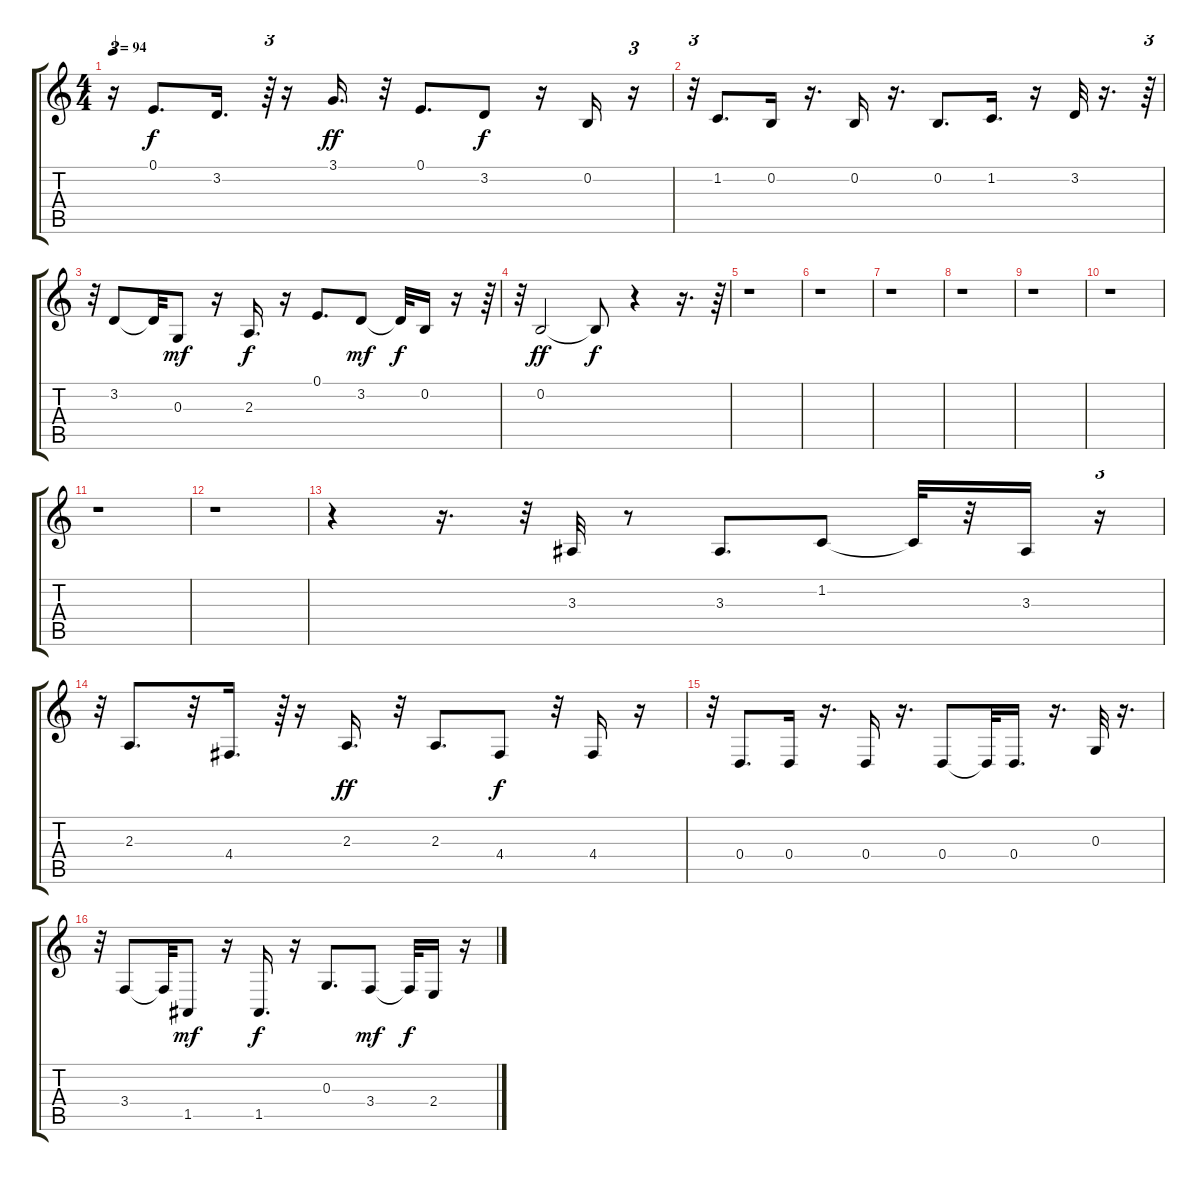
\track "" {instrument voiceoohs}
\staff {score tabs}
\tuning (E4 B3 G3 D3 A2 E2) {hide}
\ts (4 4)
\tempo 94
\clef g2
\ks c
r.16{tu (3 2) dy f} 0.1.8{d} 3.2.16{d} r.64{tu (3 2)} r.16 3.1.16{d dy ff} r.32 0.1.8{d} 3.2.8{dy f} r.16 0.2.16 r.16{tu (3 2)} |
r.32{tu (3 2)} 1.2.8{d} 0.2.16 r.16{d} 0.2.16 r.16{d} 0.2.8{d} 1.2.16{d} r.16 3.2.32 r.16{d} r.64{tu (3 2)} |
r.32{tu (3 2)} 3.2.8 3.2{t}.32 0.3.8{dy mf} r.16 2.3.16{d dy f} r.16 0.1.8{d} 3.2.8{dy mf} 3.2{t}.32{dy f} 0.2.16 r.16 r.64{tu (3 2)} |
r.32{tu (3 2)} 0.2.2{dy ff} 0.2{t}.8{dy f} r.4 r.16{d} r.64{tu (3 2)} |
r.1 |
r.1 |
r.1 |
r.1 |
r.1 |
r.1 |
r.1 |
r.1 |
r.4 r.16{d} r.32{tu (3 2)} 3.3.32 r.8 3.3.8{d} 1.2.8 1.2{t}.32 r.32 3.3.16 r.16{tu (3 2)} |
r.32{tu (3 2)} 2.3.8{d} r.32 4.4.16{d} r.64{tu (3 2)} r.16 2.3.16{d dy ff} r.32 2.3.8{d} 4.4.8{dy f} r.32 4.4.16 r.16 |
r.32 0.4.8{d} 0.4.16 r.16{d} 0.4.16 r.16{d} 0.4.8 0.4{t}.32 0.4.16{d} r.16{d} 0.3.32 r.16{d} |
r.32 3.4.8 3.4{t}.32 1.5.8{dy mf} r.16 1.5.16{d dy f} r.16 0.3.8{d} 3.4.8{dy mf} 3.4{t}.32{dy f} 2.4.16 r.16
